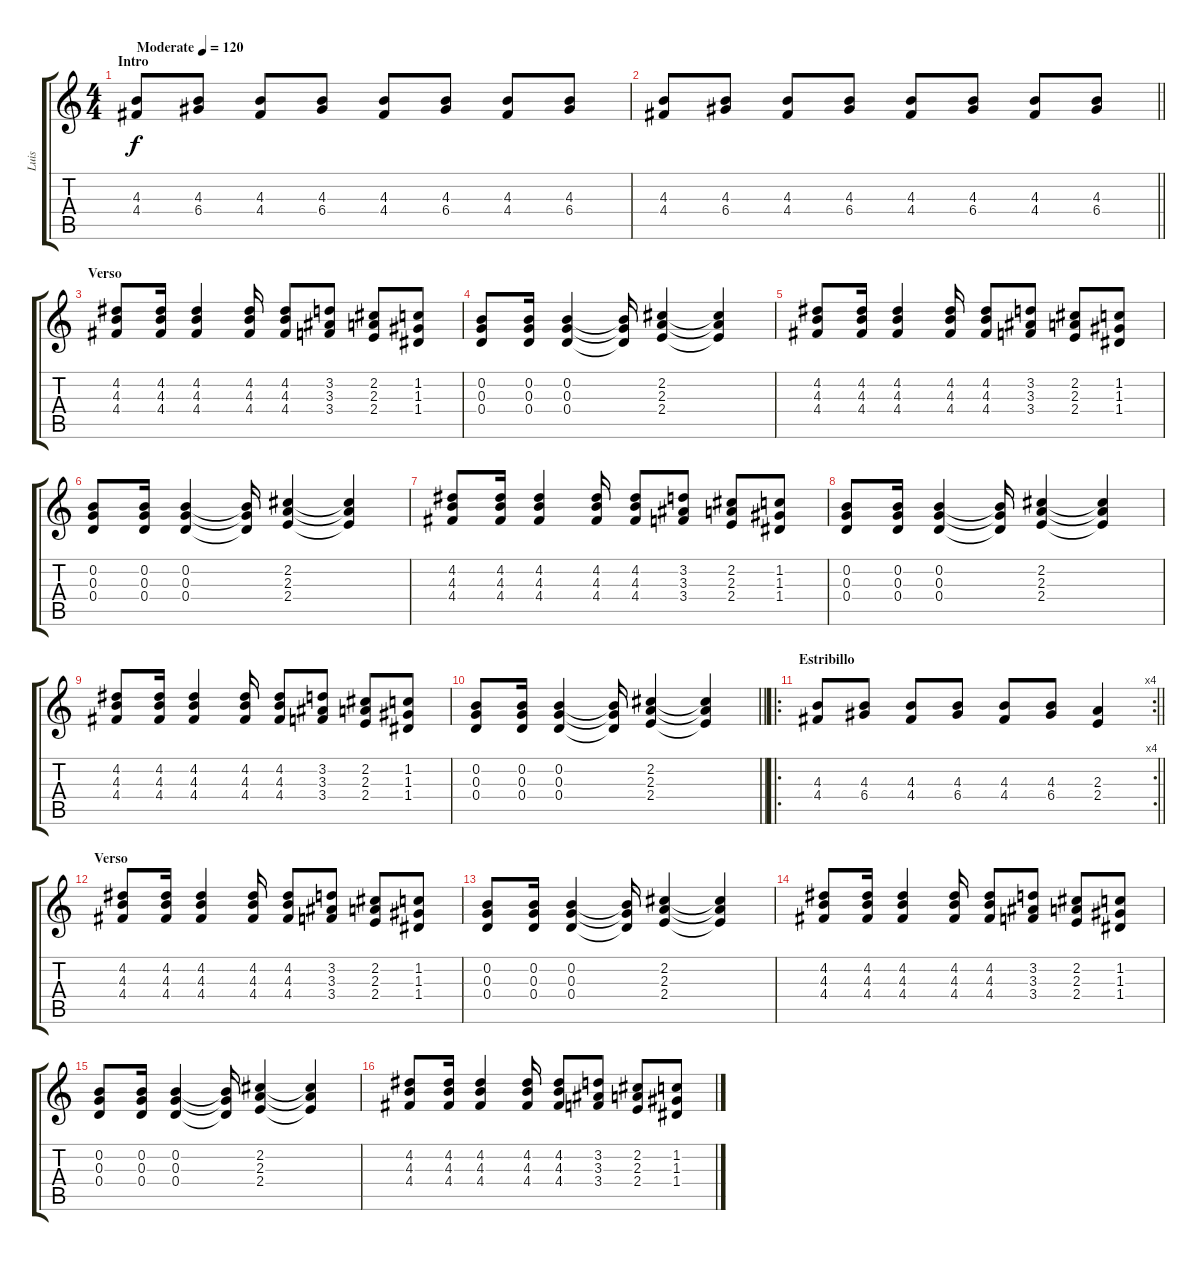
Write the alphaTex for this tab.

\track ("Luis" "Luis") {instrument overdrivenguitar}
\staff {score tabs}
\tuning (E4 B3 G3 D3 A2 E2) {hide}
\ts (4 4)
\section ("" "Intro")
\tempo (120 "Moderate")
\clef g2
\ks c
(4.3 4.4).8{dy f instrument overdrivenguitar} (4.3 6.4).8 (4.3 4.4).8 (4.3 6.4).8 (4.3 4.4).8 (4.3 6.4).8 (4.3 4.4).8 (4.3 6.4).8 |
\barLineRight lightlight
(4.3 4.4).8 (4.3 6.4).8 (4.3 4.4).8 (4.3 6.4).8 (4.3 4.4).8 (4.3 6.4).8 (4.3 4.4).8 (4.3 6.4).8 |
\section ("" "Verso")
(4.2 4.3 4.4).8 (4.2 4.3 4.4).16 (4.2 4.3 4.4).4 (4.2 4.3 4.4).16 (4.2 4.3 4.4).8 (3.2 3.3 3.4).8 (2.2 2.3 2.4).8 (1.2 1.3 1.4).8 |
(0.2 0.3 0.4).8 (0.2 0.3 0.4).16 (0.2 0.3 0.4).4 (0.2{t} 0.3{t} 0.4{t}).16 (2.2 2.3 2.4).4 (2.2{t} 2.3{t} 2.4{t}).4 |
(4.2 4.3 4.4).8 (4.2 4.3 4.4).16 (4.2 4.3 4.4).4 (4.2 4.3 4.4).16 (4.2 4.3 4.4).8 (3.2 3.3 3.4).8 (2.2 2.3 2.4).8 (1.2 1.3 1.4).8 |
(0.2 0.3 0.4).8 (0.2 0.3 0.4).16 (0.2 0.3 0.4).4 (0.2{t} 0.3{t} 0.4{t}).16 (2.2 2.3 2.4).4 (2.2{t} 2.3{t} 2.4{t}).4 |
(4.2 4.3 4.4).8 (4.2 4.3 4.4).16 (4.2 4.3 4.4).4 (4.2 4.3 4.4).16 (4.2 4.3 4.4).8 (3.2 3.3 3.4).8 (2.2 2.3 2.4).8 (1.2 1.3 1.4).8 |
(0.2 0.3 0.4).8 (0.2 0.3 0.4).16 (0.2 0.3 0.4).4 (0.2{t} 0.3{t} 0.4{t}).16 (2.2 2.3 2.4).4 (2.2{t} 2.3{t} 2.4{t}).4 |
(4.2 4.3 4.4).8 (4.2 4.3 4.4).16 (4.2 4.3 4.4).4 (4.2 4.3 4.4).16 (4.2 4.3 4.4).8 (3.2 3.3 3.4).8 (2.2 2.3 2.4).8 (1.2 1.3 1.4).8 |
\barLineRight lightlight
(0.2 0.3 0.4).8 (0.2 0.3 0.4).16 (0.2 0.3 0.4).4 (0.2{t} 0.3{t} 0.4{t}).16 (2.2 2.3 2.4).4 (2.2{t} 2.3{t} 2.4{t}).4 |
\ro
\rc 4
\section ("" "Estribillo")
\barLineRight lightlight
(4.3 4.4).8 (4.3 6.4).8 (4.3 4.4).8 (4.3 6.4).8 (4.3 4.4).8 (4.3 6.4).8 (2.3 2.4).4 |
\section ("" "Verso")
(4.2 4.3 4.4).8 (4.2 4.3 4.4).16 (4.2 4.3 4.4).4 (4.2 4.3 4.4).16 (4.2 4.3 4.4).8 (3.2 3.3 3.4).8 (2.2 2.3 2.4).8 (1.2 1.3 1.4).8 |
(0.2 0.3 0.4).8 (0.2 0.3 0.4).16 (0.2 0.3 0.4).4 (0.2{t} 0.3{t} 0.4{t}).16 (2.2 2.3 2.4).4 (2.2{t} 2.3{t} 2.4{t}).4 |
(4.2 4.3 4.4).8 (4.2 4.3 4.4).16 (4.2 4.3 4.4).4 (4.2 4.3 4.4).16 (4.2 4.3 4.4).8 (3.2 3.3 3.4).8 (2.2 2.3 2.4).8 (1.2 1.3 1.4).8 |
(0.2 0.3 0.4).8 (0.2 0.3 0.4).16 (0.2 0.3 0.4).4 (0.2{t} 0.3{t} 0.4{t}).16 (2.2 2.3 2.4).4 (2.2{t} 2.3{t} 2.4{t}).4 |
(4.2 4.3 4.4).8 (4.2 4.3 4.4).16 (4.2 4.3 4.4).4 (4.2 4.3 4.4).16 (4.2 4.3 4.4).8 (3.2 3.3 3.4).8 (2.2 2.3 2.4).8 (1.2 1.3 1.4).8
